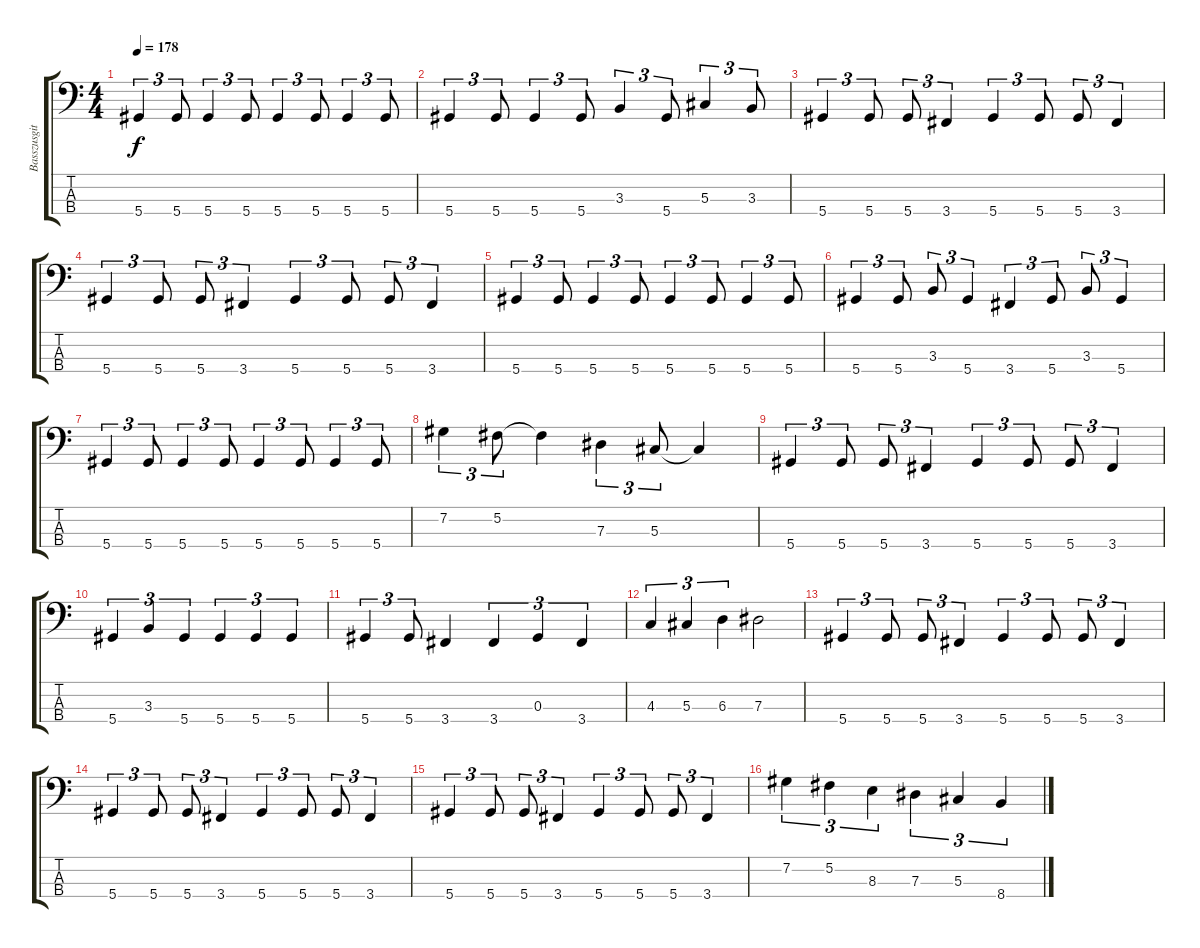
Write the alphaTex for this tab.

\track ("Basszusgitár (Yngwie Malmsteen)" "Basszusgit") {instrument electricbassfinger}
\staff {score tabs}
\tuning (Gb2 Db2 Ab1 Eb1) {hide}
\ts (4 4)
\tempo 178
\clef f4
\ks c
5.4.4{tu (3 2) dy f} 5.4.8{tu (3 2)} 5.4.4{tu (3 2)} 5.4.8{tu (3 2)} 5.4.4{tu (3 2)} 5.4.8{tu (3 2)} 5.4.4{tu (3 2)} 5.4.8{tu (3 2)} |
5.4.4{tu (3 2)} 5.4.8{tu (3 2)} 5.4.4{tu (3 2)} 5.4.8{tu (3 2)} 3.3.4{tu (3 2)} 5.4.8{tu (3 2)} 5.3.4{tu (3 2)} 3.3.8{tu (3 2)} |
5.4.4{tu (3 2)} 5.4.8{tu (3 2)} 5.4.8{tu (3 2)} 3.4.4{tu (3 2)} 5.4.4{tu (3 2)} 5.4.8{tu (3 2)} 5.4.8{tu (3 2)} 3.4.4{tu (3 2)} |
5.4.4{tu (3 2)} 5.4.8{tu (3 2)} 5.4.8{tu (3 2)} 3.4.4{tu (3 2)} 5.4.4{tu (3 2)} 5.4.8{tu (3 2)} 5.4.8{tu (3 2)} 3.4.4{tu (3 2)} |
5.4.4{tu (3 2)} 5.4.8{tu (3 2)} 5.4.4{tu (3 2)} 5.4.8{tu (3 2)} 5.4.4{tu (3 2)} 5.4.8{tu (3 2)} 5.4.4{tu (3 2)} 5.4.8{tu (3 2)} |
5.4.4{tu (3 2)} 5.4.8{tu (3 2)} 3.3.8{tu (3 2)} 5.4.4{tu (3 2)} 3.4.4{tu (3 2)} 5.4.8{tu (3 2)} 3.3.8{tu (3 2)} 5.4.4{tu (3 2)} |
5.4.4{tu (3 2)} 5.4.8{tu (3 2)} 5.4.4{tu (3 2)} 5.4.8{tu (3 2)} 5.4.4{tu (3 2)} 5.4.8{tu (3 2)} 5.4.4{tu (3 2)} 5.4.8{tu (3 2)} |
7.2.4{tu (3 2)} 5.2.8{tu (3 2)} 5.2{t}.4 7.3.4{tu (3 2)} 5.3.8{tu (3 2)} 5.3{t}.4 |
5.4.4{tu (3 2)} 5.4.8{tu (3 2)} 5.4.8{tu (3 2)} 3.4.4{tu (3 2)} 5.4.4{tu (3 2)} 5.4.8{tu (3 2)} 5.4.8{tu (3 2)} 3.4.4{tu (3 2)} |
5.4.4{tu (3 2)} 3.3.4{tu (3 2)} 5.4.4{tu (3 2)} 5.4.4{tu (3 2)} 5.4.4{tu (3 2)} 5.4.4{tu (3 2)} |
5.4.4{tu (3 2)} 5.4.8{tu (3 2)} 3.4.4 3.4.4{tu (3 2)} 0.3.4{tu (3 2)} 3.4.4{tu (3 2)} |
4.3.4{tu (3 2)} 5.3.4{tu (3 2)} 6.3.4{tu (3 2)} 7.3.2 |
5.4.4{tu (3 2)} 5.4.8{tu (3 2)} 5.4.8{tu (3 2)} 3.4.4{tu (3 2)} 5.4.4{tu (3 2)} 5.4.8{tu (3 2)} 5.4.8{tu (3 2)} 3.4.4{tu (3 2)} |
5.4.4{tu (3 2)} 5.4.8{tu (3 2)} 5.4.8{tu (3 2)} 3.4.4{tu (3 2)} 5.4.4{tu (3 2)} 5.4.8{tu (3 2)} 5.4.8{tu (3 2)} 3.4.4{tu (3 2)} |
5.4.4{tu (3 2)} 5.4.8{tu (3 2)} 5.4.8{tu (3 2)} 3.4.4{tu (3 2)} 5.4.4{tu (3 2)} 5.4.8{tu (3 2)} 5.4.8{tu (3 2)} 3.4.4{tu (3 2)} |
7.2.4{tu (3 2)} 5.2.4{tu (3 2)} 8.3.4{tu (3 2)} 7.3.4{tu (3 2)} 5.3.4{tu (3 2)} 8.4.4{tu (3 2)}
